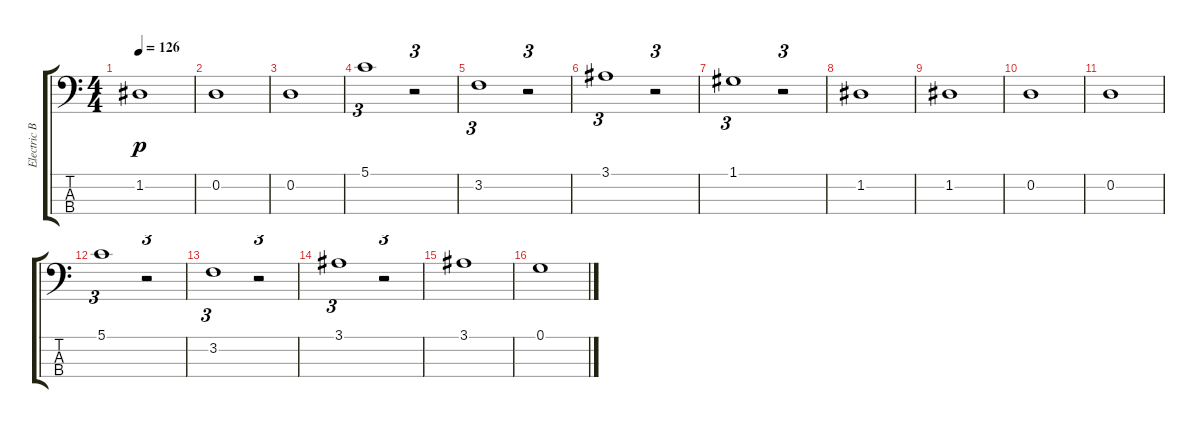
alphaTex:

\track ("Electric Bass" "Electric B") {instrument electricbassfinger}
\staff {score tabs}
\tuning (G2 D2 A1 E1) {hide}
\ts (4 4)
\tempo 126
\clef f4
\ks c
1.2.1{dy p} |
0.2.1 |
0.2.1 |
5.1.1{tu (3 2)} r.2{tu (3 2)} |
3.2.1{tu (3 2)} r.2{tu (3 2)} |
3.1.1{tu (3 2)} r.2{tu (3 2)} |
1.1.1{tu (3 2)} r.2{tu (3 2)} |
1.2.1 |
1.2.1 |
0.2.1 |
0.2.1 |
5.1.1{tu (3 2)} r.2{tu (3 2)} |
3.2.1{tu (3 2)} r.2{tu (3 2)} |
3.1.1{tu (3 2)} r.2{tu (3 2)} |
3.1.1 |
0.1.1
